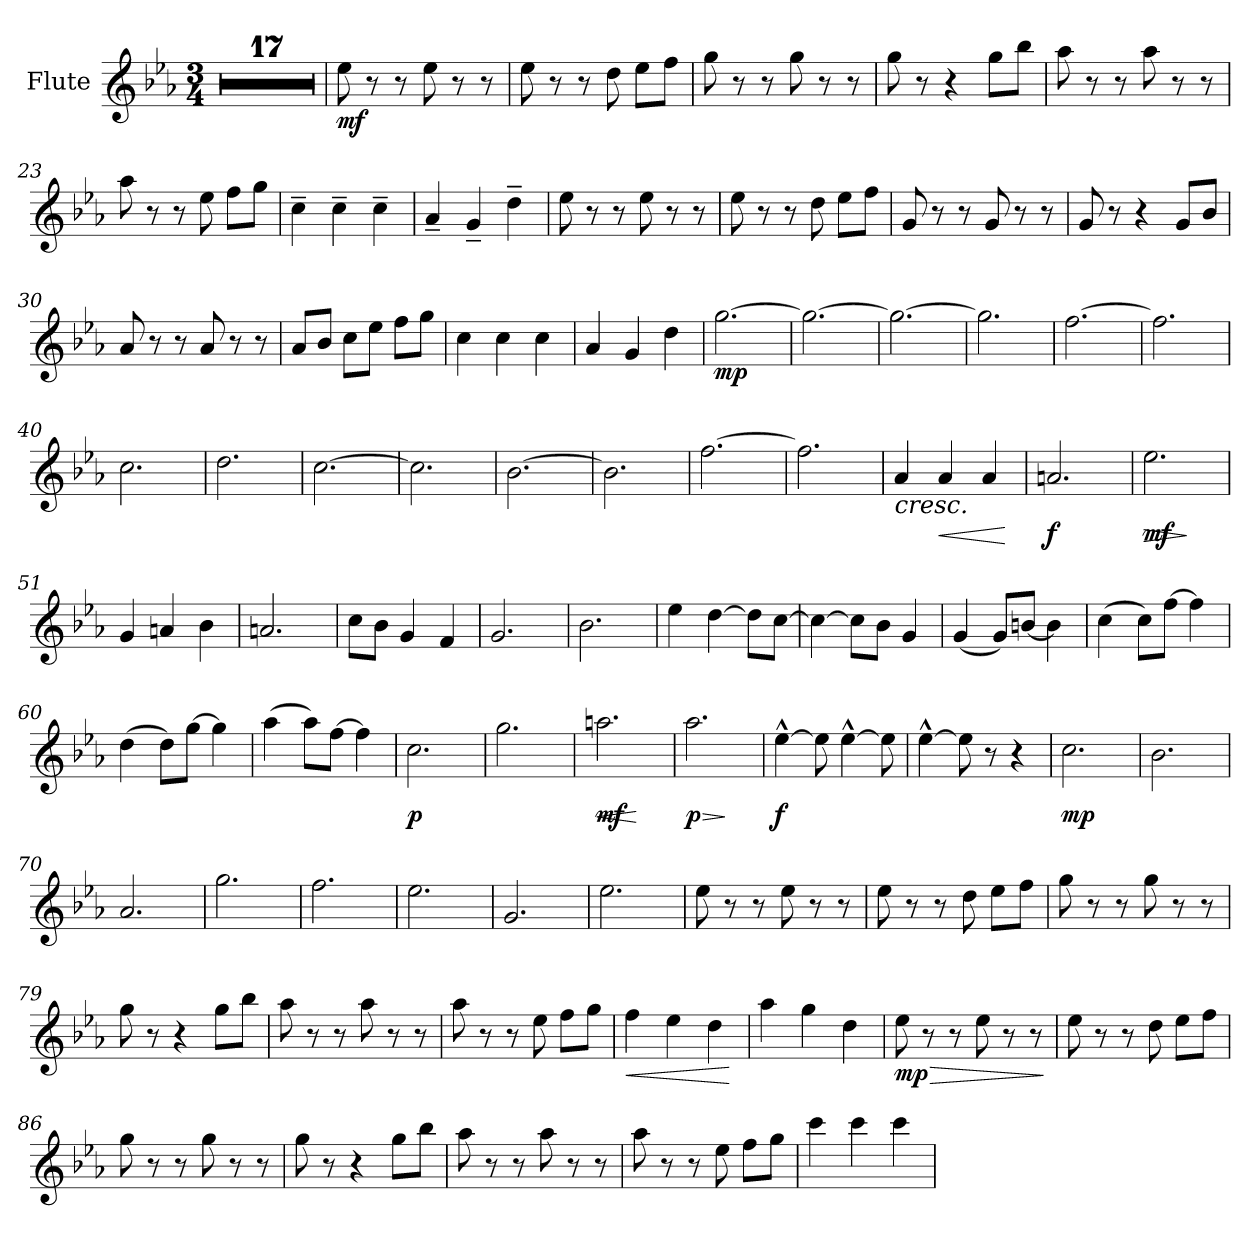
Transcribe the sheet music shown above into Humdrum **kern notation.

**kern	**dynam
*part1	*part1
*staff1	*staff1
*I"Flute	*
*I'Fl.	*
*clefG2	*
*k[b-e-a-]	*
*M3/4	*
*MM180	*
=1	=1
2.r	.
=2	=2
2.r	.
=3	=3
2.r	.
=4	=4
2.r	.
=5	=5
2.r	.
=6	=6
2.r	.
=7	=7
2.r	.
=8	=8
2.r	.
=9	=9
2.r	.
=10	=10
2.r	.
=11	=11
2.r	.
=12	=12
2.r	.
=13	=13
2.r	.
=14	=14
2.r	.
=15	=15
2.r	.
=16	=16
2.r	.
=17	=17
2.r	.
!!LO:LB:g=z
=18	=18
!	!LO:DY:b
8ee-\	mf
8r	.
8r	.
8ee-\	.
8r	.
8r	.
=19	=19
8ee-\	.
8r	.
8r	.
8dd\	.
8ee-\L	.
8ff\J	.
=20	=20
8gg\	.
8r	.
8r	.
8gg\	.
8r	.
8r	.
=21	=21
8gg\	.
8r	.
4r	.
8gg\L	.
8bb-\J	.
=22	=22
8aa-\	.
8r	.
8r	.
8aa-\	.
8r	.
8r	.
=23	=23
8aa-\	.
8r	.
8r	.
8ee-\	.
8ff\L	.
8gg\J	.
=24	=24
4cc~\	.
4cc~\	.
4cc~\	.
=25	=25
4a-~/	.
4g~/	.
4dd~\	.
!!LO:LB:g=z
=26	=26
8ee-\	.
8r	.
8r	.
8ee-\	.
8r	.
8r	.
=27	=27
8ee-\	.
8r	.
8r	.
8dd\	.
8ee-\L	.
8ff\J	.
=28	=28
8g/	.
8r	.
8r	.
8g/	.
8r	.
8r	.
=29	=29
8g/	.
8r	.
4r	.
8g/L	.
8b-/J	.
=30	=30
8a-/	.
8r	.
8r	.
8a-/	.
8r	.
8r	.
=31	=31
8a-/L	.
8b-/J	.
8cc\L	.
8ee-\J	.
8ff\L	.
8gg\J	.
=32	=32
4cc\	.
4cc\	.
4cc\	.
!!LO:LB:g=z
=33	=33
4a-/	.
4g/	.
4dd\	.
=34	=34
!	!LO:DY:b
[2.gg\	mp
=35	=35
2.gg\_	.
=36	=36
2.gg\_	.
=37	=37
2.gg\]	.
=38	=38
[2.ff\	.
=39	=39
2.ff\]	.
=40	=40
2.cc\	.
=41	=41
2.dd\	.
=42	=42
[2.cc\	.
=43	=43
2.cc\]	.
=44	=44
[2.b-\	.
=45	=45
2.b-\]	.
=46	=46
[2.ff\	.
=47	=47
2.ff\]	.
!!LO:LB:g=z
=48	=48
!	!LO:HP:b
4a-/	<
!	!LO:HP:b
4a-/	<
4a-/	.
.	[ [
=49	=49
!	!LO:DY:b
2.an/	f
=50	=50
!	!LO:HP:b
!	!LO:DY:n=1:b
2.ee-\	> mf
.	]
=51	=51
4g/	.
4an/	.
4b-\	.
=52	=52
2.an/	.
=53	=53
8cc\L	.
8b-\J	.
4g/	.
4f/	.
=54	=54
2.g/	.
=55	=55
2.b-\	.
=56	=56
4ee-\	.
[4dd\	.
8dd\L]	.
[8cc\J	.
=57	=57
4cc\_	.
8cc\L]	.
8b-\J	.
4g/	.
=58	=58
(4g/	.
8g/L)	.
[8bn/J	.
4b\]	.
!!LO:LB:g=z
=59	=59
(4cc\	.
8cc\L)	.
[8ff\J	.
4ff\]	.
=60	=60
(4dd\	.
8dd\L)	.
[8gg\J	.
4gg\]	.
=61	=61
(4aa-\	.
8aa-\L)	.
[8ff\J	.
4ff\]	.
=62	=62
!	!LO:DY:b
2.cc\	p
=63	=63
2.gg\	.
=64	=64
!	!LO:HP:b
!	!LO:DY:n=1:b
2.aan\	< mf
.	[
=65	=65
!	!LO:HP:b
!	!LO:DY:n=1:b
2.aa-\	> p
.	]
=66	=66
!	!LO:DY:b
[4ee-^^\	f
8ee-\]	.
[4ee-^^\	.
8ee-\]	.
=67	=67
[4ee-^^\	.
8ee-\]	.
8r	.
4r	.
=68	=68
!	!LO:DY:b
2.cc\	mp
=69	=69
2.b-\	.
=70	=70
2.a-/	.
!!LO:LB:g=z
=71	=71
2.gg\	.
=72	=72
2.ff\	.
=73	=73
2.ee-\	.
=74	=74
2.g/	.
=75	=75
2.ee-\	.
=76	=76
8ee-\	.
8r	.
8r	.
8ee-\	.
8r	.
8r	.
=77	=77
8ee-\	.
8r	.
8r	.
8dd\	.
8ee-\L	.
8ff\J	.
=78	=78
8gg\	.
8r	.
8r	.
8gg\	.
8r	.
8r	.
=79	=79
8gg\	.
8r	.
4r	.
8gg\L	.
8bb-\J	.
=80	=80
8aa-\	.
8r	.
8r	.
8aa-\	.
8r	.
8r	.
!!LO:LB:g=z
=81	=81
8aa-\	.
8r	.
8r	.
8ee-\	.
8ff\L	.
8gg\J	.
=82	=82
!	!LO:HP:b
4ff\	<
4ee-\	.
4dd\	.
.	[
=83	=83
4aa-\	.
4gg\	.
4dd\	.
=84	=84
!	!LO:HP:b
!	!LO:DY:n=1:b
8ee-\	> mp
8r	.
8r	.
8ee-\	.
8r	.
8r	.
.	]
=85	=85
8ee-\	.
8r	.
8r	.
8dd\	.
8ee-\L	.
8ff\J	.
=86	=86
8gg\	.
8r	.
8r	.
8gg\	.
8r	.
8r	.
=87	=87
8gg\	.
8r	.
4r	.
8gg\L	.
8bb-\J	.
=88	=88
8aa-\	.
8r	.
8r	.
8aa-\	.
8r	.
8r	.
!!LO:LB:g=z
=89	=89
8aa-\	.
8r	.
8r	.
8ee-\	.
8ff\L	.
8gg\J	.
=90	=90
4ccc\	.
4ccc\	.
4ccc\	.
=	=
*-	*-
